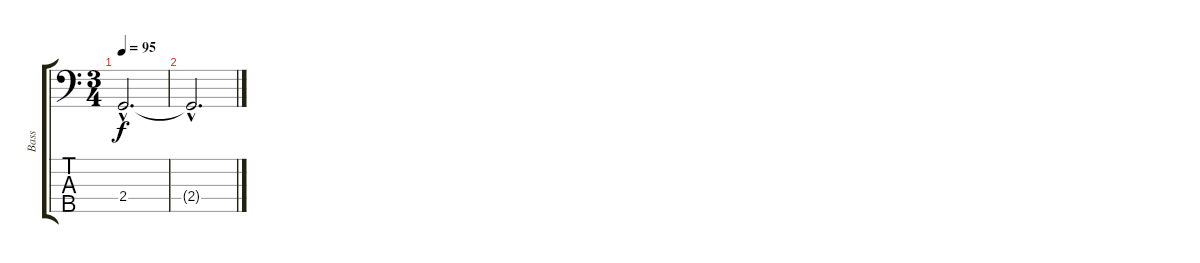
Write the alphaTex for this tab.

\track ("Bass" "Bass") {instrument electricbassfinger}
\staff {score tabs}
\tuning (Ab2 Eb2 Bb1 F1 C1) {hide}
\ts (3 4)
\tempo 95
\clef f4
\ks c
2.4{hac t}.2{d dy f} |
2.4{hac t}.2{d}
